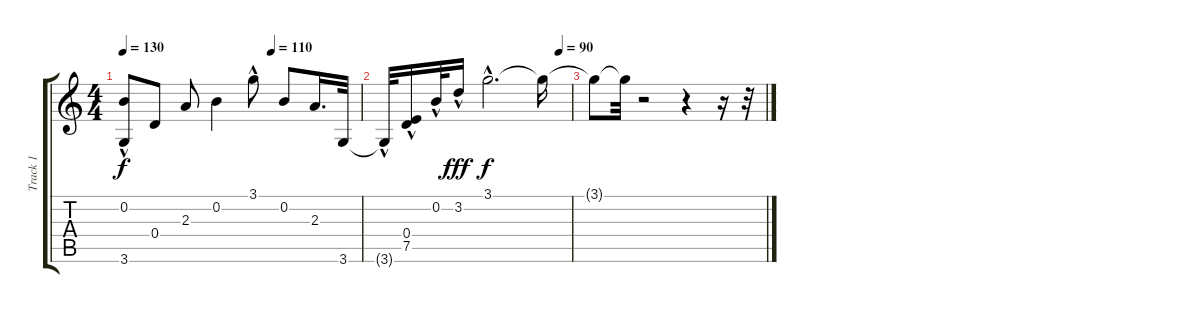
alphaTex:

\track ("Track 1" "Track 1") {instrument acousticguitarnylon}
\staff {score tabs}
\tuning (E4 B3 G3 D3 A2 E2) {hide}
\ts (4 4)
\tempo 130
\tempo (110 0.625)
\clef g2
\ks c
(0.2 3.6{hac}).8{dy f} 0.4.8 2.3.8 0.2.4 3.1{hac}.8 0.2.8 2.3.16{d} 3.6.32 |
\tempo (90 0.9375)
3.6{hac t}.32 (0.4 7.5{hac}).16 0.2{hac}.32 3.2{hac}.16{dy fff} 3.1{hac}.2{d dy f} 3.1{t}.16 |
3.1{t}.8 3.1{t}.32 r.2 r.4 r.16 r.32
